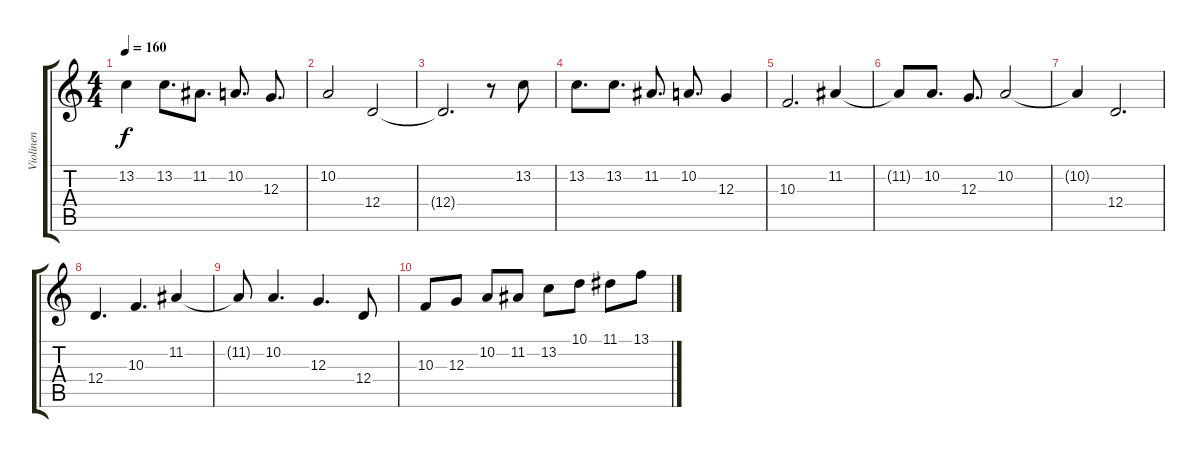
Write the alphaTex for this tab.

\track ("Violinen" "Violinen") {instrument stringensemble1}
\staff {score tabs}
\tuning (E4 B3 G3 D3 A2 E2) {hide}
\ts (4 4)
\tempo 160
\clef g2
\ks c
13.2{t}.4{dy f} 13.2.8{d} 11.2.8{d} 10.2.8{d} 12.3.8{d} |
10.2.2 12.4.2 |
12.4{t}.2{d} r.8 13.2.8 |
13.2.8{d} 13.2.8{d} 11.2.8{d} 10.2.8{d} 12.3.4 |
10.3.2{d} 11.2.4 |
11.2{t}.8 10.2.8{d} 12.3.8{d} 10.2.2 |
10.2{t}.4 12.4.2{d} |
12.4.4{d} 10.3.4{d} 11.2.4 |
11.2{t}.8 10.2.4{d} 12.3.4{d} 12.4.8 |
10.3.8 12.3.8 10.2.8 11.2.8 13.2.8 10.1.8 11.1.8 13.1.8
